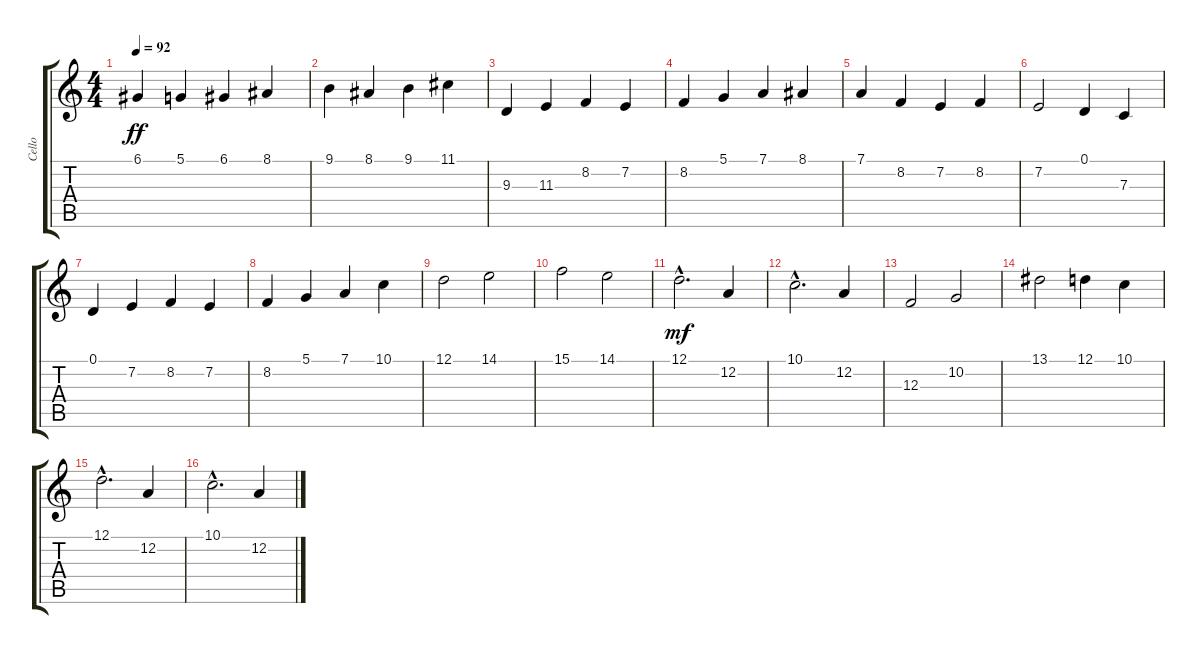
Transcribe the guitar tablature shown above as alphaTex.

\track ("Cello" "Cello") {instrument cello}
\staff {score tabs}
\tuning (D4 A3 F3 C3 G2 C2) {hide}
\ts (4 4)
\tempo 92
\clef g2
\ks c
6.1.4{dy ff} 5.1.4 6.1.4 8.1.4 |
9.1.4 8.1.4 9.1.4 11.1.4 |
9.3.4 11.3.4 8.2.4 7.2.4 |
8.2.4 5.1.4 7.1.4 8.1.4 |
7.1.4 8.2.4 7.2.4 8.2.4 |
7.2.2 0.1.4 7.3.4 |
0.1.4 7.2.4 8.2.4 7.2.4 |
8.2.4 5.1.4 7.1.4 10.1.4 |
12.1.2 14.1.2 |
15.1.2 14.1.2 |
12.1{hac}.2{d dy mf} 12.2.4 |
10.1{hac}.2{d} 12.2.4 |
12.3.2 10.2.2 |
13.1.2 12.1.4 10.1.4 |
12.1{hac}.2{d} 12.2.4 |
10.1{hac}.2{d} 12.2.4
